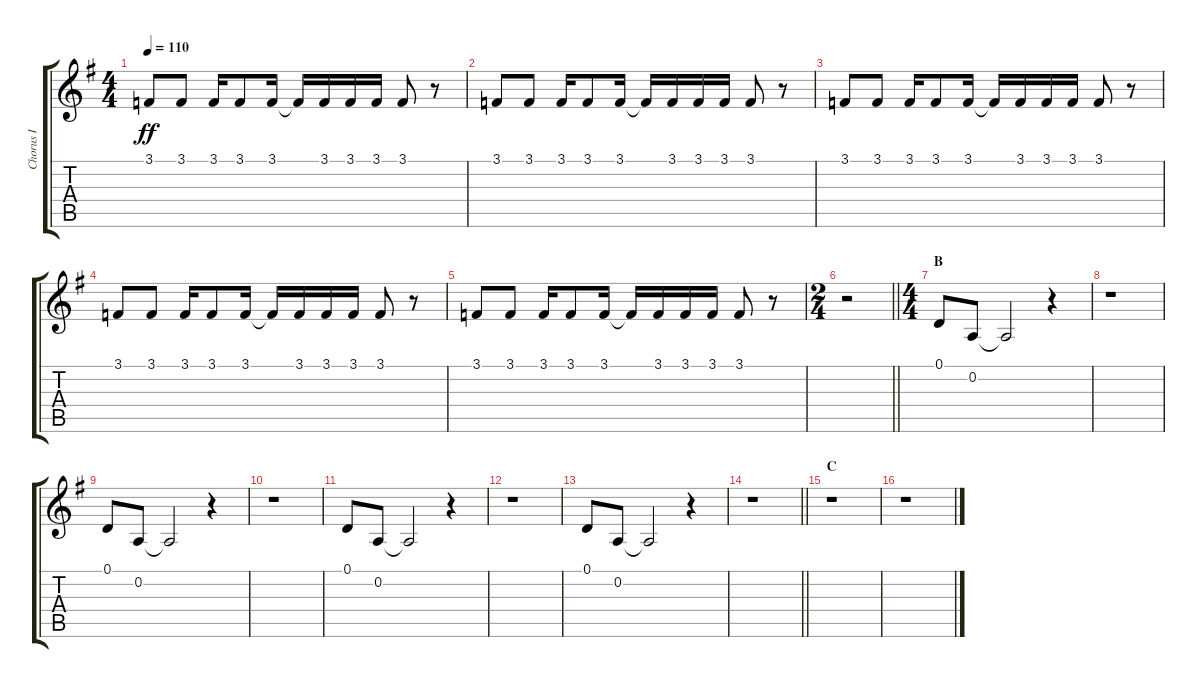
\track ("Chorus I" "Chorus I") {instrument voiceoohs}
\staff {score tabs}
\tuning (D4 A3 F3 C3 G2 D2) {hide}
\ts (4 4)
\tempo 110
\clef g2
\ks g
3.1.8{dy ff} 3.1.8 3.1.16 3.1.8 3.1.16 3.1{t}.16 3.1.16 3.1.16 3.1.16 3.1.8 r.8 |
3.1.8 3.1.8 3.1.16 3.1.8 3.1.16 3.1{t}.16 3.1.16 3.1.16 3.1.16 3.1.8 r.8 |
3.1.8 3.1.8 3.1.16 3.1.8 3.1.16 3.1{t}.16 3.1.16 3.1.16 3.1.16 3.1.8 r.8 |
3.1.8 3.1.8 3.1.16 3.1.8 3.1.16 3.1{t}.16 3.1.16 3.1.16 3.1.16 3.1.8 r.8 |
3.1.8 3.1.8 3.1.16 3.1.8 3.1.16 3.1{t}.16 3.1.16 3.1.16 3.1.16 3.1.8 r.8 |
\ts (2 4)
\barLineRight lightlight
r.2 |
\ts (4 4)
\section ("" "B")
0.1.8 0.2.8 0.2{t}.2 r.4 |
r.1 |
0.1.8 0.2.8 0.2{t}.2 r.4 |
r.1 |
0.1.8 0.2.8 0.2{t}.2 r.4 |
r.1 |
0.1.8 0.2.8 0.2{t}.2 r.4 |
\barLineRight lightlight
r.1 |
\section ("" "C")
r.1 |
r.1
